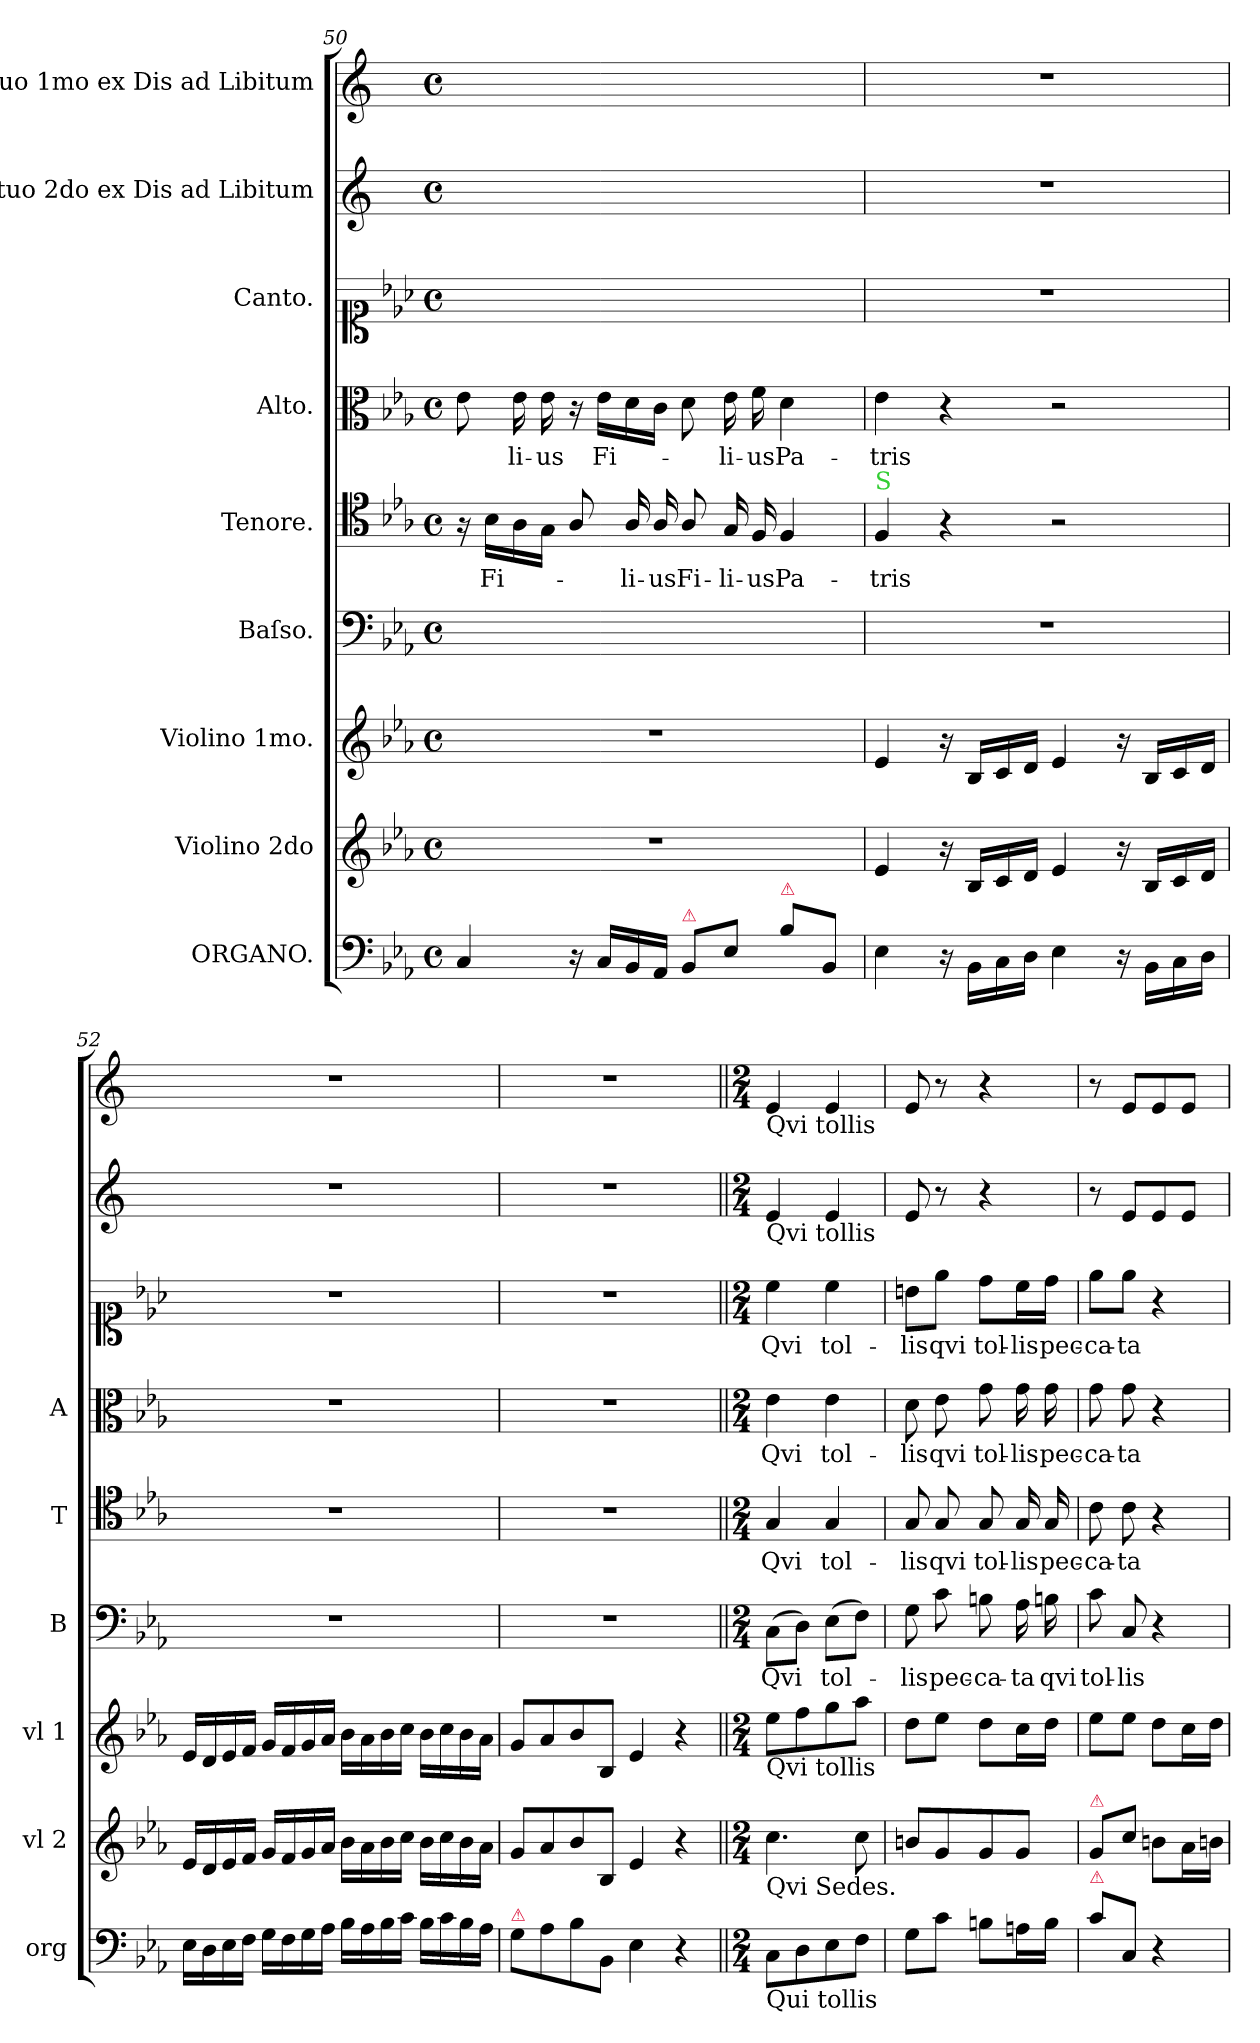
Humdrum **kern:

**kern	**kern	**kern	**kern	**text	**kern	**text	**kern	**text	**kern	**text	**kern	**kern
*part9	*part8	*part7	*part6	*part6	*part5	*part5	*part4	*part4	*part3	*part3	*part2	*part1
*staff9	*staff8	*staff7	*staff6	*staff6	*staff5	*staff5	*staff4	*staff4	*staff3	*staff3	*staff2	*staff1
*I"ORGANO.	*I"Violino 2do	*I"Violino 1mo.	*I"Baſso.	*	*I"Tenore.	*	*I"Alto.	*	*I"Canto.	*	*I"Lituo 2do ex Dis ad Libitum	*I"Lituo 1mo ex Dis ad Libitum
*I'org	*I'vl 2	*I'vl 1	*I'B	*	*I'T	*	*I'A	*	*	*	*	*
*clefF4	*clefG2	*clefG2	*clefF4	*	*clefC4	*	*clefC3	*	*clefC1	*	*clefG2	*clefG2
*	*	*	*	*	*	*	*	*	*	*	*ITrd5c9	*ITrd5c9
*k[b-e-a-]	*k[b-e-a-]	*k[b-e-a-]	*k[b-e-a-]	*	*k[b-e-a-]	*	*k[b-e-a-]	*	*k[b-e-a-]	*	*k[b-e-a-]	*k[b-e-a-]
*M4/4	*M4/4	*M4/4	*M4/4	*	*M4/4	*	*M4/4	*	*M4/4	*	*M4/4	*M4/4
*met(c)	*met(c)	*met(c)	*met(c)	*	*met(c)	*	*met(c)	*	*met(c)	*	*met(c)	*met(c)
=50	=50	=50	=50	=50	=50	=50	=50	=50	=50	=50	=50	=50
4C/	1r	1r	1ryy	.	16r	.	8e-\	.	1ryy	.	1ryy	1ryy
.	.	.	.	.	16B-\LL	Fi-	.	.	.	.	.	.
.	.	.	.	.	16A-\	.	16e-\	-li-	.	.	.	.
.	.	.	.	.	16G\JJ	.	16e-\	-us	.	.	.	.
16r	.	.	.	.	8A-/	.	16r	.	.	.	.	.
16C/LL	.	.	.	.	.	.	16e-\LL	Fi-	.	.	.	.
16BB-/	.	.	.	.	16A-/	-li-	16d\	.	.	.	.	.
16AA-/JJ	.	.	.	.	16A-/	-us	16c\JJ	.	.	.	.	.
!LO:TX:a:color=crimson:t=⚠	!	!	!	!	!	!	!	!	!	!	!	!
8BB-/L	.	.	.	.	8A-/	Fi-	8d\	.	.	.	.	.
8E-\J	.	.	.	.	16G/	-li-	16e-\	-li-	.	.	.	.
.	.	.	.	.	16F/	-us	16f\	-us	.	.	.	.
!LO:TX:a:color=crimson:t=⚠	!	!	!	!	!	!	!	!	!	!	!	!
8B-\L	.	.	.	.	4F/	Pa-	4d\	Pa-	.	.	.	.
8BB-/J	.	.	.	.	.	.	.	.	.	.	.	.
=51	=51	=51	=51	=51	=51	=51	=51	=51	=51	=51	=51	=51
!	!	!	!	!	!LO:TX:a:color=limegreen:t=S	!	!	!	!	!	!	!
4E-\	4e-/	4e-/	1r	.	4F/	-tris	4e-\	-tris	1r	.	1r	1r
16r	16r	16r	.	.	4r	.	4r	.	.	.	.	.
16BB-\LL	16B-/LL	16B-/LL	.	.	.	.	.	.	.	.	.	.
16C\	16c/	16c/	.	.	.	.	.	.	.	.	.	.
16D\JJ	16d/JJ	16d/JJ	.	.	.	.	.	.	.	.	.	.
4E-\	4e-/	4e-/	.	.	2r	.	2r	.	.	.	.	.
16r	16r	16r	.	.	.	.	.	.	.	.	.	.
16BB-\LL	16B-/LL	16B-/LL	.	.	.	.	.	.	.	.	.	.
16C\	16c/	16c/	.	.	.	.	.	.	.	.	.	.
16D\JJ	16d/JJ	16d/JJ	.	.	.	.	.	.	.	.	.	.
=52	=52	=52	=52	=52	=52	=52	=52	=52	=52	=52	=52	=52
16E-\LL	16e-/LL	16e-/LL	1r	.	1r	.	1r	.	1r	.	1r	1r
16D\	16d/	16d/	.	.	.	.	.	.	.	.	.	.
16E-\	16e-/	16e-/	.	.	.	.	.	.	.	.	.	.
16F\JJ	16f/JJ	16f/JJ	.	.	.	.	.	.	.	.	.	.
16G\LL	16g/LL	16g/LL	.	.	.	.	.	.	.	.	.	.
16F\	16f/	16f/	.	.	.	.	.	.	.	.	.	.
16G\	16g/	16g/	.	.	.	.	.	.	.	.	.	.
16A-\JJ	16a-/JJ	16a-/JJ	.	.	.	.	.	.	.	.	.	.
16B-\LL	16b-\LL	16b-\LL	.	.	.	.	.	.	.	.	.	.
16A-\	16a-\	16a-\	.	.	.	.	.	.	.	.	.	.
16B-\	16b-\	16b-\	.	.	.	.	.	.	.	.	.	.
16c\JJ	16cc\JJ	16cc\JJ	.	.	.	.	.	.	.	.	.	.
16B-\LL	16b-\LL	16b-\LL	.	.	.	.	.	.	.	.	.	.
16c\	16cc\	16cc\	.	.	.	.	.	.	.	.	.	.
16B-\	16b-\	16b-\	.	.	.	.	.	.	.	.	.	.
16A-\JJ	16a-\JJ	16a-\JJ	.	.	.	.	.	.	.	.	.	.
=53	=53	=53	=53	=53	=53	=53	=53	=53	=53	=53	=53	=53
!LO:TX:a:color=crimson:t=⚠	!	!	!	!	!	!	!	!	!	!	!	!
8G\L	8g/L	8g/L	1r	.	1r	.	1r	.	1r	.	1r	1r
8A-\	8a-/	8a-/	.	.	.	.	.	.	.	.	.	.
8B-\	8b-/	8b-/	.	.	.	.	.	.	.	.	.	.
8BB-/J	8B-/J	8B-/J	.	.	.	.	.	.	.	.	.	.
4E-\	4e-/	4e-/	.	.	.	.	.	.	.	.	.	.
4r	4r	4r	.	.	.	.	.	.	.	.	.	.
=54||	=54||	=54||	=54||	=54||	=54||	=54||	=54||	=54||	=54||	=54||	=54||	=54||
*M2/4	*M2/4	*M2/4	*M2/4	*	*M2/4	*	*M2/4	*	*M2/4	*	*M2/4	*M2/4
!	!	!	!	!	!	!	!	!	!	!	!	!LO:TX:b:t=Qvi tollis
!	!	!	!	!	!	!	!	!	!	!	!LO:TX:b:t=Qvi tollis	!
!	!	!LO:TX:b:t=Qvi tollis	!	!	!	!	!	!	!	!	!	!
!	!LO:TX:b:t=Qvi Sedes.	!	!	!	!	!	!	!	!	!	!	!
!LO:TX:b:t=Qui tollis	!	!	!	!	!	!	!	!	!	!	!	!
8C\L	4.cc\	8ee-\L	(8C\L	Qvi	4G/	Qvi	4e-\	Qvi	4cc\	Qvi	4G/	4G/
8D\	.	8ff\	8D\J)	.	.	.	.	.	.	.	.	.
8E-\	.	8gg\	(8E-\L	tol-	4G/	tol-	4e-\	tol-	4cc\	tol-	4G/	4G/
8F\J	8cc\	8aa-\J	8F\J)	.	.	.	.	.	.	.	.	.
=55	=55	=55	=55	=55	=55	=55	=55	=55	=55	=55	=55	=55
8G\L	8bn/L	8dd\L	8G\	-lis	8G/	-lis	8d\	-lis	8bn\L	-lis	8G/	8G/
8c\J	8g/	8ee-\J	8c\	pec-	8G/	qvi	8e-\	qvi	8ee-\J	qvi	8r	8r
8Bn\L	8g/	8dd\L	8Bn\	-ca-	8G/	tol-	8g\	tol-	8dd\L	tol-	4r	4r
16An\L	8g/J	16cc\L	16A-\	-ta	16G/	-lis	16g\	-lis	16cc\L	-lis	.	.
16B\JJ	.	16dd\JJ	16Bn\	qvi	16G/	pec-	16g\	pec-	16dd\JJ	pec-	.	.
=56	=56	=56	=56	=56	=56	=56	=56	=56	=56	=56	=56	=56
!	!LO:TX:a:color=crimson:t=⚠	!	!	!	!	!	!	!	!	!	!	!
!LO:TX:a:color=crimson:t=⚠	!	!	!	!	!	!	!	!	!	!	!	!
8c\L	8g/L	8ee-\L	8c\	tol-	8c\	-ca-	8g\	-ca-	8ee-\L	-ca-	8r	8r
8C/J	8cc\J	8ee-\J	8C/	-lis	8c\	-ta	8g\	-ta	8ee-\J	-ta	8G/L	8G/L
4r	8bn\L	8dd\L	4r	.	4r	.	4r	.	4r	.	8G/	8G/
.	16a-\L	16cc\L	.	.	.	.	.	.	.	.	8G/J	8G/J
.	16bn\JJ	16dd\JJ	.	.	.	.	.	.	.	.	.	.
=	=	=	=	=	=	=	=	=	=	=	=	=
*-	*-	*-	*-	*-	*-	*-	*-	*-	*-	*-	*-	*-
